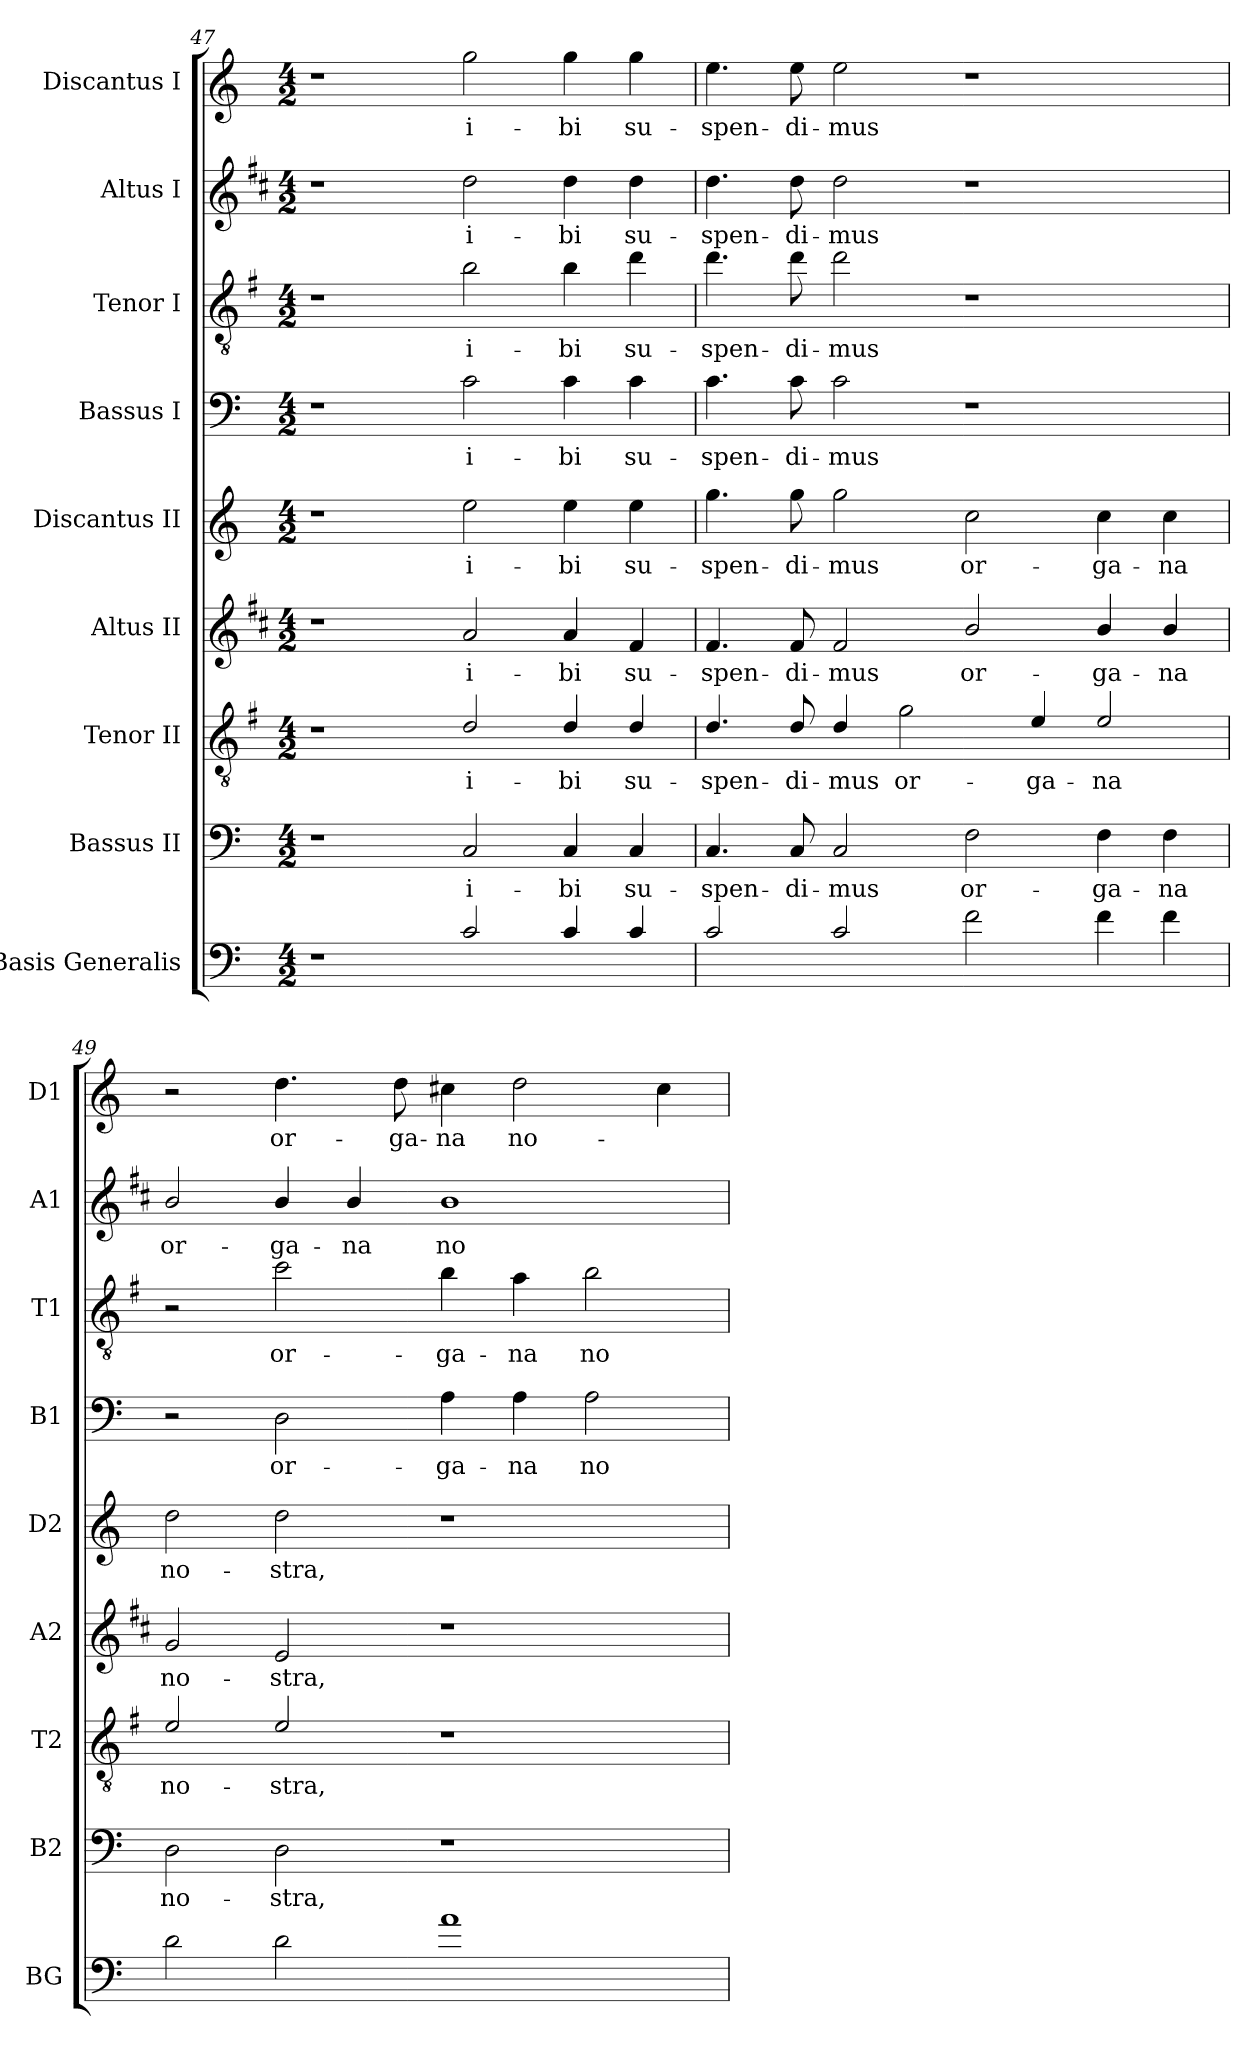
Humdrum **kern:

**kern	**kern	**text	**kern	**text	**kern	**text	**kern	**text	**kern	**text	**kern	**text	**kern	**text	**kern	**text
*part9	*part8	*part8	*part7	*part7	*part6	*part6	*part5	*part5	*part4	*part4	*part3	*part3	*part2	*part2	*part1	*part1
*staff9	*staff8	*staff8	*staff7	*staff7	*staff6	*staff6	*staff5	*staff5	*staff4	*staff4	*staff3	*staff3	*staff2	*staff2	*staff1	*staff1
*I"Basis Generalis	*I"Bassus II	*	*I"Tenor II	*	*I"Altus II	*	*I"Discantus II	*	*I"Bassus I	*	*I"Tenor I	*	*I"Altus I	*	*I"Discantus I	*
*I'BG	*I'B2	*	*I'T2	*	*I'A2	*	*I'D2	*	*I'B1	*	*I'T1	*	*I'A1	*	*I'D1	*
*clefF4	*clefF4	*	*clefGv2	*	*clefG2	*	*clefG2	*	*clefF4	*	*clefGv2	*	*clefG2	*	*clefG2	*
*ITrd7c12	*	*	*ITrd4c7	*	*ITrd1c2	*	*	*	*	*	*ITrd4c7	*	*ITrd1c2	*	*	*
*k[]	*k[]	*	*k[]	*	*k[]	*	*k[]	*	*k[]	*	*k[]	*	*k[]	*	*k[]	*
*C:	*C:	*	*C:	*	*C:	*	*C:	*	*C:	*	*C:	*	*C:	*	*C:	*
*M4/2	*M4/2	*	*M4/2	*	*M4/2	*	*M4/2	*	*M4/2	*	*M4/2	*	*M4/2	*	*M4/2	*
=47	=47	=47	=47	=47	=47	=47	=47	=47	=47	=47	=47	=47	=47	=47	=47	=47
1r	1r	.	1r	.	1r	.	1r	.	1r	.	1r	.	1r	.	1r	.
!	!	!LO:LY:b	!	!LO:LY:b	!	!LO:LY:b	!	!LO:LY:b	!	!LO:LY:b	!	!LO:LY:b	!	!LO:LY:b	!	!LO:LY:b
2C/	2C/	i-	2G/	i-	2g/	i-	2ee\	i-	2c\	i-	2e\	i-	2cc\	i-	2gg\	i-
!	!	!LO:LY:b	!	!LO:LY:b	!	!LO:LY:b	!	!LO:LY:b	!	!LO:LY:b	!	!LO:LY:b	!	!LO:LY:b	!	!LO:LY:b
4C/	4C/	-bi	4G/	-bi	4g/	-bi	4ee\	-bi	4c\	-bi	4e\	-bi	4cc\	-bi	4gg\	-bi
!	!	!LO:LY:b	!	!LO:LY:b	!	!LO:LY:b	!	!LO:LY:b	!	!LO:LY:b	!	!LO:LY:b	!	!LO:LY:b	!	!LO:LY:b
4C/	4C/	su-	4G/	su-	4e/	su-	4ee\	su-	4c\	su-	4g\	su-	4cc\	su-	4gg\	su-
!!LO:PB:g=z
=48	=48	=48	=48	=48	=48	=48	=48	=48	=48	=48	=48	=48	=48	=48	=48	=48
!	!	!LO:LY:b	!	!LO:LY:b	!	!LO:LY:b	!	!LO:LY:b	!	!LO:LY:b	!	!LO:LY:b	!	!LO:LY:b	!	!LO:LY:b
2C/	4.C/	-spen-	4.G/	-spen-	4.e/	-spen-	4.gg\	-spen-	4.c\	-spen-	4.g\	-spen-	4.cc\	-spen-	4.ee\	-spen-
!	!	!LO:LY:b	!	!LO:LY:b	!	!LO:LY:b	!	!LO:LY:b	!	!LO:LY:b	!	!LO:LY:b	!	!LO:LY:b	!	!LO:LY:b
.	8C/	-di-	8G/	-di-	8e/	-di-	8gg\	-di-	8c\	-di-	8g\	-di-	8cc\	-di-	8ee\	-di-
!	!	!LO:LY:b	!	!LO:LY:b	!	!LO:LY:b	!	!LO:LY:b	!	!LO:LY:b	!	!LO:LY:b	!	!LO:LY:b	!	!LO:LY:b
2C/	2C/	-mus	4G/	-mus	2e/	-mus	2gg\	-mus	2c\	-mus	2g\	-mus	2cc\	-mus	2ee\	-mus
!	!	!	!	!LO:LY:b	!	!	!	!	!	!	!	!	!	!	!	!
.	.	.	2c\	or-	.	.	.	.	.	.	.	.	.	.	.	.
!	!	!LO:LY:b	!	!	!	!LO:LY:b	!	!LO:LY:b	!	!	!	!	!	!	!	!
2F\	2F\	or-	.	.	2a/	or-	2cc\	or-	1r	.	1r	.	1r	.	1r	.
!	!	!	!	!LO:LY:b	!	!	!	!	!	!	!	!	!	!	!	!
.	.	.	4A/	-ga-	.	.	.	.	.	.	.	.	.	.	.	.
!	!	!LO:LY:b	!	!LO:LY:b	!	!LO:LY:b	!	!LO:LY:b	!	!	!	!	!	!	!	!
4F\	4F\	-ga-	2A/	-na	4a/	-ga-	4cc\	-ga-	.	.	.	.	.	.	.	.
!	!	!LO:LY:b	!	!	!	!LO:LY:b	!	!LO:LY:b	!	!	!	!	!	!	!	!
4F\	4F\	-na	.	.	4a/	-na	4cc\	-na	.	.	.	.	.	.	.	.
=49	=49	=49	=49	=49	=49	=49	=49	=49	=49	=49	=49	=49	=49	=49	=49	=49
!	!	!LO:LY:b	!	!LO:LY:b	!	!LO:LY:b	!	!LO:LY:b	!	!	!	!	!	!LO:LY:b	!	!
2D\	2D\	no-	2A/	no-	2f/	no-	2dd\	no-	2r	.	2r	.	2a/	or-	2r	.
!	!	!LO:LY:b	!	!LO:LY:b	!	!LO:LY:b	!	!LO:LY:b	!	!LO:LY:b	!	!LO:LY:b	!	!LO:LY:b	!	!LO:LY:b
2D\	2D\	-stra,	2A/	-stra,	2d/	-stra,	2dd\	-stra,	2D\	or-	2f\	or-	4a/	-ga-	4.dd\	or-
!	!	!	!	!	!	!	!	!	!	!	!	!	!	!LO:LY:b	!	!
.	.	.	.	.	.	.	.	.	.	.	.	.	4a/	-na	.	.
!	!	!	!	!	!	!	!	!	!	!	!	!	!	!	!	!LO:LY:b
.	.	.	.	.	.	.	.	.	.	.	.	.	.	.	8dd\	-ga-
!	!	!	!	!	!	!	!	!	!	!LO:LY:b	!	!LO:LY:b	!	!LO:LY:b	!	!LO:LY:b
1A	1r	.	1r	.	1r	.	1r	.	4A\	-ga-	4e\	-ga-	1a	no-	4cc#X\	-na
!	!	!	!	!	!	!	!	!	!	!LO:LY:b	!	!LO:LY:b	!	!	!	!LO:LY:b
.	.	.	.	.	.	.	.	.	4A\	-na	4d\	-na	.	.	2dd\	no-
!	!	!	!	!	!	!	!	!	!	!LO:LY:b	!	!LO:LY:b	!	!	!	!
.	.	.	.	.	.	.	.	.	2A\	no-	2e\	no-	.	.	.	.
.	.	.	.	.	.	.	.	.	.	.	.	.	.	.	4cc#\	.
=	=	=	=	=	=	=	=	=	=	=	=	=	=	=	=	=
*-	*-	*-	*-	*-	*-	*-	*-	*-	*-	*-	*-	*-	*-	*-	*-	*-
